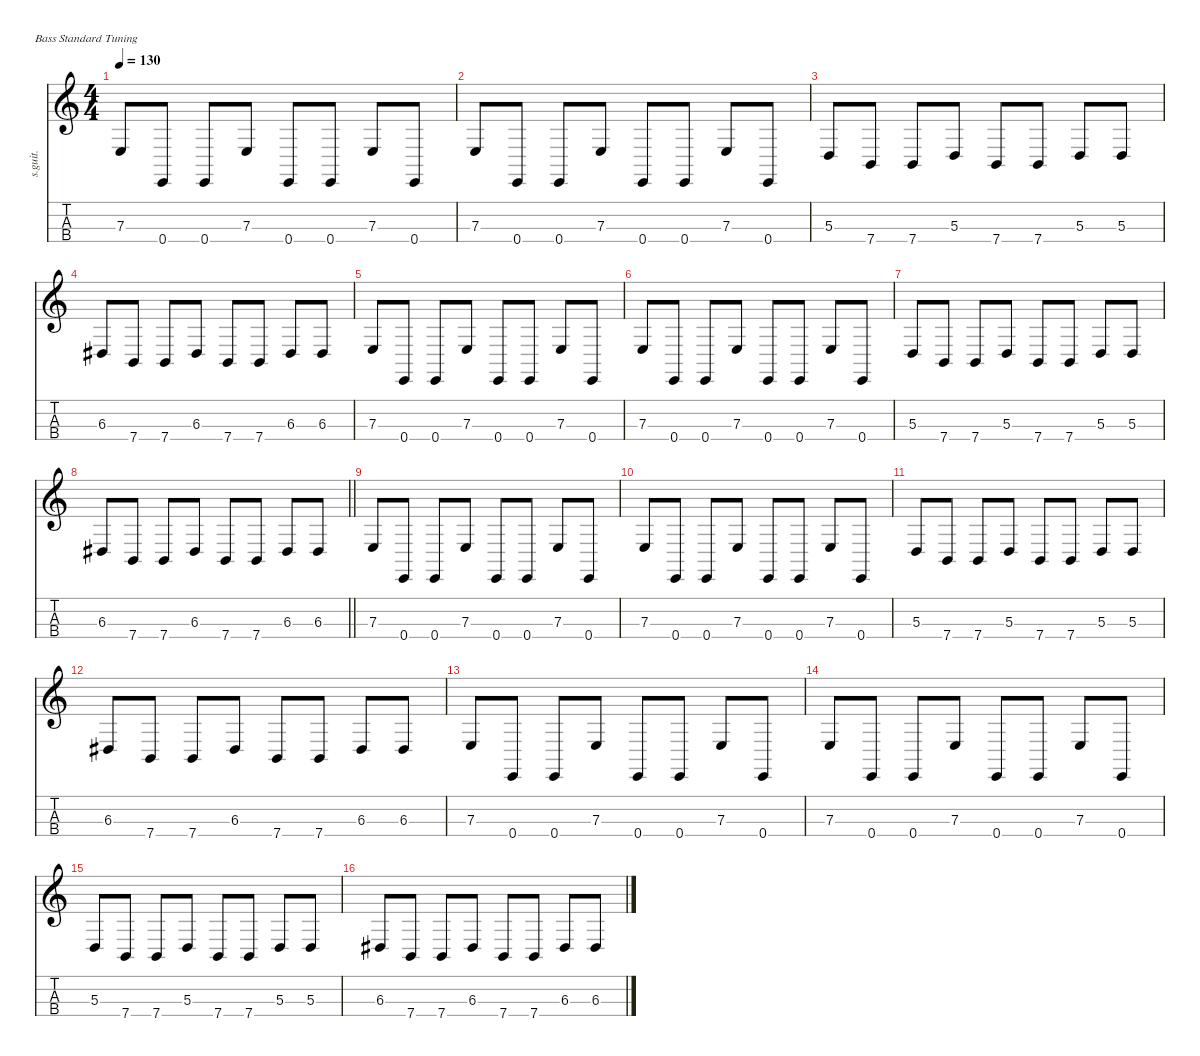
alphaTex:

\defaultSystemsLayout 4
\hideDynamics
\bracketExtendMode nobrackets
\otherSystemsTrackNameOrientation horizontal
\track ("Cliff Burton (Bass)" "s.guit.") {instrument electricbassfinger}
\staff {score tabs}
\tuning (G2 D2 A1 E1)
\ts (4 4)
\tempo 130
\clef g2
\ks c
7.3.8{dy f beam Up} 0.4.8{beam Up} 0.4.8{beam Up} 7.3.8{beam Up} 0.4.8{beam Up} 0.4.8{beam Up} 7.3.8{beam Up} 0.4.8{beam Up} |
7.3.8{beam Up} 0.4.8{beam Up} 0.4.8{beam Up} 7.3.8{beam Up} 0.4.8{beam Up} 0.4.8{beam Up} 7.3.8{beam Up} 0.4.8{beam Up} |
5.3.8{beam Up} 7.4.8{beam Up} 7.4.8{beam Up} 5.3.8{beam Up} 7.4.8{beam Up} 7.4.8{beam Up} 5.3.8{beam Up} 5.3.8{beam Up} |
6.3{acc #}.8{beam Up} 7.4.8{beam Up} 7.4.8{beam Up} 6.3{acc #}.8{beam Up} 7.4.8{beam Up} 7.4.8{beam Up} 6.3{acc #}.8{beam Up} 6.3{acc #}.8{beam Up} |
7.3.8{beam Up} 0.4.8{beam Up} 0.4.8{beam Up} 7.3.8{beam Up} 0.4.8{beam Up} 0.4.8{beam Up} 7.3.8{beam Up} 0.4.8{beam Up} |
7.3.8{beam Up} 0.4.8{beam Up} 0.4.8{beam Up} 7.3.8{beam Up} 0.4.8{beam Up} 0.4.8{beam Up} 7.3.8{beam Up} 0.4.8{beam Up} |
5.3.8{beam Up} 7.4.8{beam Up} 7.4.8{beam Up} 5.3.8{beam Up} 7.4.8{beam Up} 7.4.8{beam Up} 5.3.8{beam Up} 5.3.8{beam Up} |
\barLineRight lightlight
6.3{acc #}.8{beam Up} 7.4.8{beam Up} 7.4.8{beam Up} 6.3{acc #}.8{beam Up} 7.4.8{beam Up} 7.4.8{beam Up} 6.3{acc #}.8{beam Up} 6.3{acc #}.8{beam Up} |
7.3.8{beam Up} 0.4.8{beam Up} 0.4.8{beam Up} 7.3.8{beam Up} 0.4.8{beam Up} 0.4.8{beam Up} 7.3.8{beam Up} 0.4.8{beam Up} |
7.3.8{beam Up} 0.4.8{beam Up} 0.4.8{beam Up} 7.3.8{beam Up} 0.4.8{beam Up} 0.4.8{beam Up} 7.3.8{beam Up} 0.4.8{beam Up} |
5.3.8{beam Up} 7.4.8{beam Up} 7.4.8{beam Up} 5.3.8{beam Up} 7.4.8{beam Up} 7.4.8{beam Up} 5.3.8{beam Up} 5.3.8{beam Up} |
6.3{acc #}.8{beam Up} 7.4.8{beam Up} 7.4.8{beam Up} 6.3{acc #}.8{beam Up} 7.4.8{beam Up} 7.4.8{beam Up} 6.3{acc #}.8{beam Up} 6.3{acc #}.8{beam Up} |
7.3.8{beam Up} 0.4.8{beam Up} 0.4.8{beam Up} 7.3.8{beam Up} 0.4.8{beam Up} 0.4.8{beam Up} 7.3.8{beam Up} 0.4.8{beam Up} |
7.3.8{beam Up} 0.4.8{beam Up} 0.4.8{beam Up} 7.3.8{beam Up} 0.4.8{beam Up} 0.4.8{beam Up} 7.3.8{beam Up} 0.4.8{beam Up} |
5.3.8{beam Up} 7.4.8{beam Up} 7.4.8{beam Up} 5.3.8{beam Up} 7.4.8{beam Up} 7.4.8{beam Up} 5.3.8{beam Up} 5.3.8{beam Up} |
6.3{acc #}.8{beam Up} 7.4.8{beam Up} 7.4.8{beam Up} 6.3{acc #}.8{beam Up} 7.4.8{beam Up} 7.4.8{beam Up} 6.3{acc #}.8{beam Up} 6.3{acc #}.8{beam Up}
